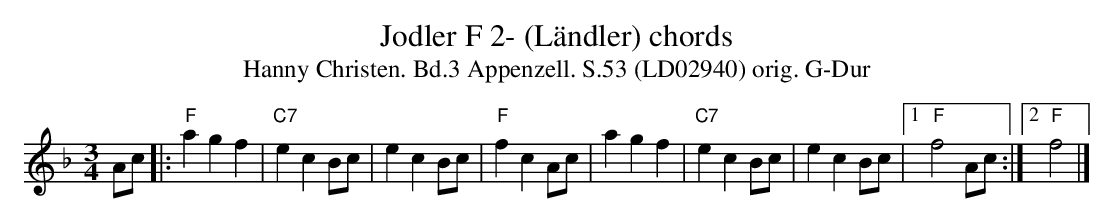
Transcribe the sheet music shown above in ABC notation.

X:1
T:Jodler F 2- (Ländler) chords
T:Hanny Christen. Bd.3 Appenzell. S.53 (LD02940) orig. G-Dur
M:3/4
L:1/8
K:Fmaj%%MIDI gchordon
Ac |: "F"a2 g2 f2 | "C7"e2 c2 Bc | e2 c2 Bc | "F"f2 c2 Ac | a2 g2 f2 | "C7"e2 c2 Bc | e2 c2 Bc |1 "F"f4 Ac :|2 "F"f4 |]
